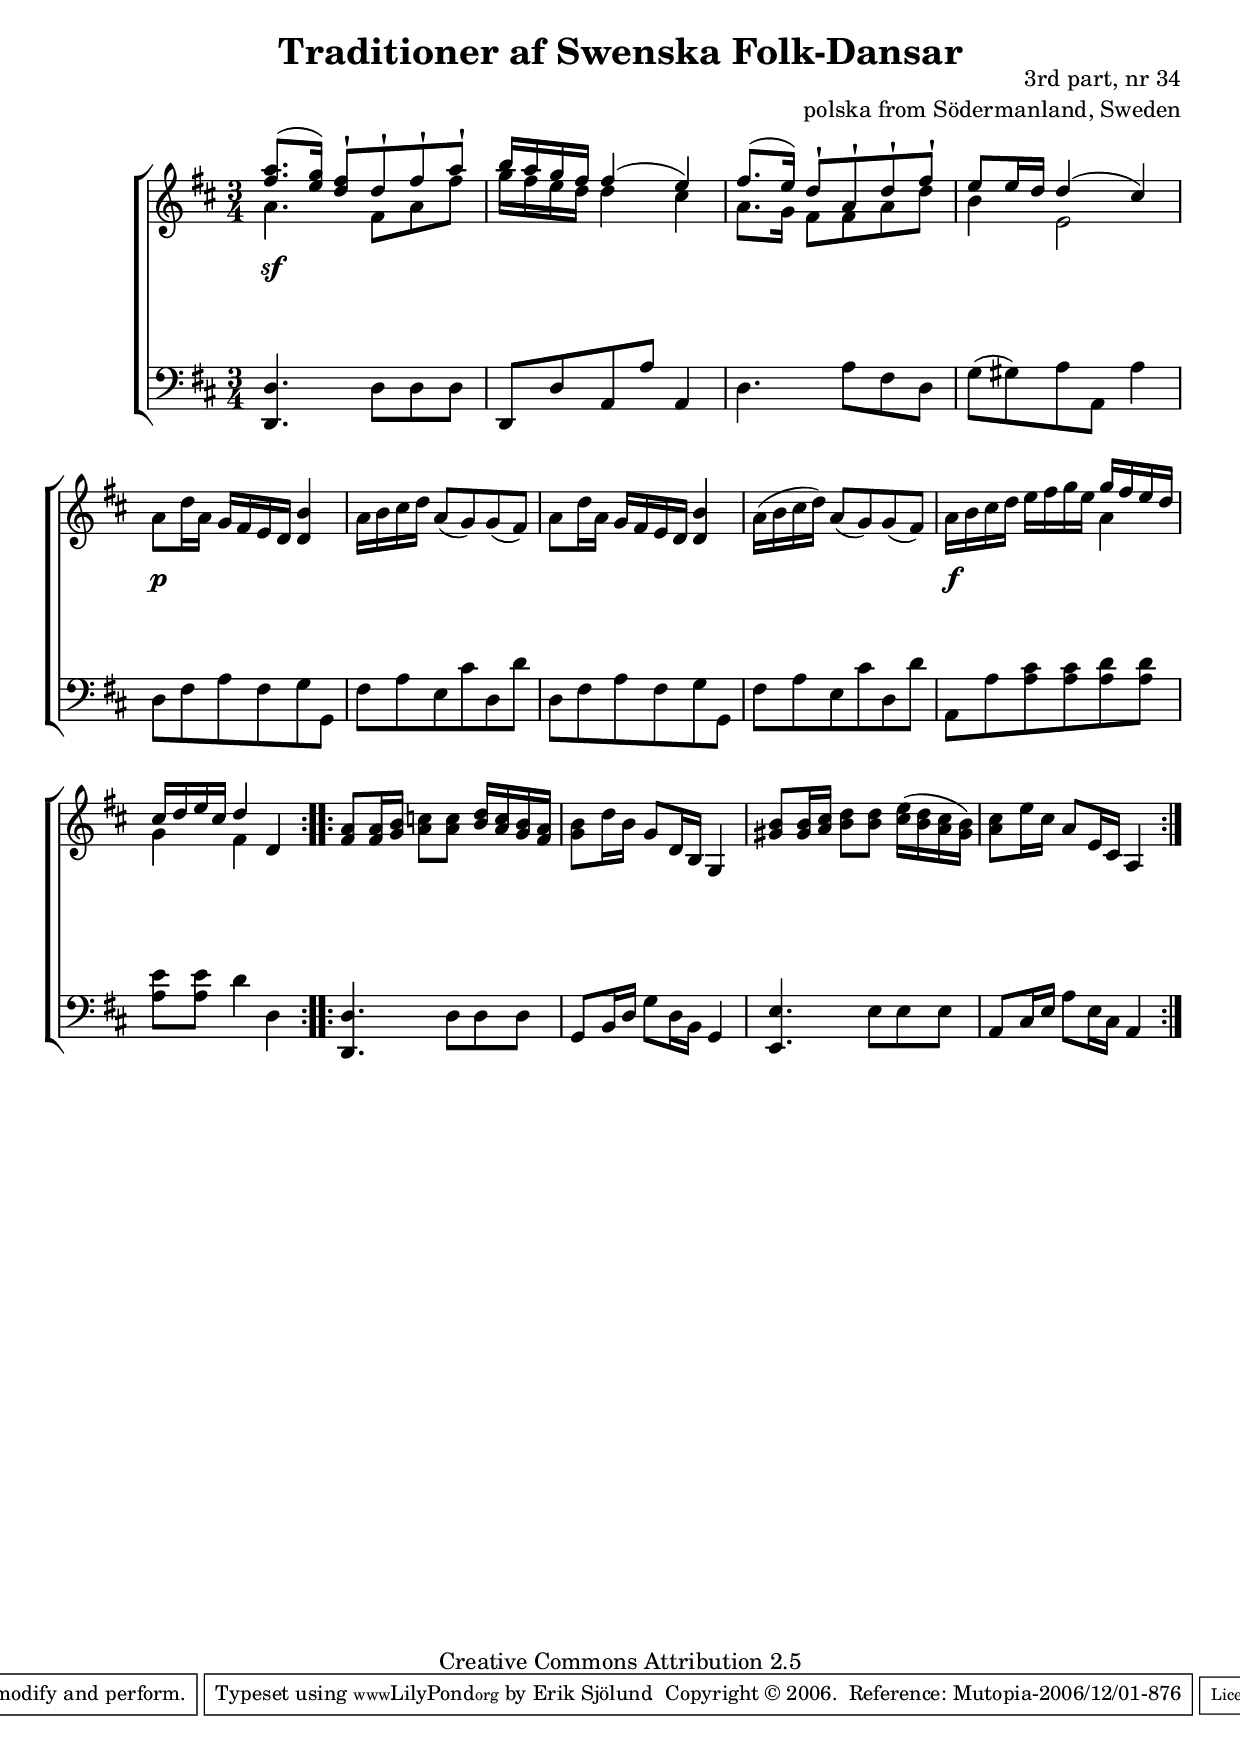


\header {
    title = "Traditioner af Swenska Folk-Dansar"
    opus = \markup {
         \column  {
          \right-align  "3rd part, nr 34"
   \right-align "polska from Södermanland, Sweden" 
}
 } 
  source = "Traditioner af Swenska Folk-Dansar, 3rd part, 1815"



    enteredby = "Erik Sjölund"
				% mutopia headers.

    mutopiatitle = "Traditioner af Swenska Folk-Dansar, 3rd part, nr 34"

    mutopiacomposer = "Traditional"
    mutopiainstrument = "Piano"
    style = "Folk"
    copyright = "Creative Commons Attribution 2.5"
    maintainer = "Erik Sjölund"
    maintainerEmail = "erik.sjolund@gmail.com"




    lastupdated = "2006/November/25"
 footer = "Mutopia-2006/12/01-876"
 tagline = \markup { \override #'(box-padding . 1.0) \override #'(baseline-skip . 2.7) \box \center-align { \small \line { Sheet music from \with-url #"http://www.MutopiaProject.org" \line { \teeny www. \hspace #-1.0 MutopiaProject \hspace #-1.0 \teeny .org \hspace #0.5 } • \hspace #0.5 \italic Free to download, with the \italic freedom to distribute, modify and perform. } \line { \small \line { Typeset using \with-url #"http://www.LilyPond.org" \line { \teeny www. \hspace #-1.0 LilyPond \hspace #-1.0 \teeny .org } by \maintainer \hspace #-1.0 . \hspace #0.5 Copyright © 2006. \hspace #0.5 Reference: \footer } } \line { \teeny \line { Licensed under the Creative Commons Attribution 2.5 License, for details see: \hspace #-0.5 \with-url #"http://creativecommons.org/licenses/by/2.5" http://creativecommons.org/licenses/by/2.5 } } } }
  }




     \version "2.8.5"









global={
  \key d \major
  \time 3/4
}
    
upper =  {
  \global
\repeat volta 2 {
<< {	<fis'' a''>8.( <e'' g''>16) <d'' fis''>8 \staccatissimo d'' \staccatissimo fis'' \staccatissimo  a'' \staccatissimo |
	b''16 a'' g'' fis'' fis''4( e'') |
	fis''8.( e''16) d''8 \staccatissimo  a' \staccatissimo  d'' \staccatissimo fis'' \staccatissimo |
	e'' e''16 d'' d''4( cis'') } \\ {
a'4. fis'8 a'8 fis''8  g''16  fis'' e'' d'' d''4 cis'' a'8. g'16 fis'8 fis'8 a'8 d''8 b'4 e'2

} >>
%5
	a'8 d''16 a' g' fis' e' d' <d' b'>4 |
	a'16 b' cis'' d'' a'8( g') g'( fis') |
	a' d''16 a' g' fis' e' d' <d' b'>4 |
	a'16( b' cis'' d'') a'8( g') g'( fis') |
	a'16 b' cis'' d'' e'' fis'' g'' e'' << { g'' fis'' e'' d'' |
%10
	cis'' d'' e'' cis'' d''4  } \\ { a'4 g'4 fis'4 } >> d'4
}
\repeat volta 2 {
	<fis' a'>8 <fis' a'>16 <g' b'> <a' c''>8 <a' c''> <b' d''>16 <a' c''> <g' b'> <fis' a'> |
	<g' b'>8 d''16 b' g'8 d'16 b g4 |
	<gis' b'>8 <gis' b'>16 <a' cis''> <b' d''>8 <b' d''> <cis'' e''>16( <b' d''> <a' cis''> <gis' b'>) |
	<a' cis''>8 e''16 cis'' a'8 e'16 cis' a4

}
}
     
lower =  {
  \global \clef bass
\repeat volta 2 {
	<d, d>4. d8 d d |
	d, d a, a a,4 |
	d4. a8 fis d |
	g( gis) a a, a4 |\break
%5
	d8 fis a fis g g, |
	fis a e cis' d d' |
	d fis a fis g g, |
	fis a e cis' d d' |

% note: the original source is unclear in the next bar
% It is hard to see which notes are meant / Erik Sjolund
	a, a <a cis'> <a cis'> <a d'> <a d'> | \break
%10
	<a e'> <a e'> d'4 d |
}
\repeat volta 2 {
	<d, d>4. d8 d d |
	g, b,16 d g8 d16 b, g,4 |
	<e, e>4. e8 e e |
	a, cis16 e a8 e16 cis a,4 

}
}

dynamics = {
\repeat volta 2 {
s4 \sf s4 s4
s2.*3
s4 \p s4 s4 
s2.*3
s16 \f s16 s16 s16 s4 s4
s2.
}
\repeat volta 2 {

s2.*4

}
}



\score {
  \new PianoStaff \with{systemStartDelimiter = #'SystemStartBracket } <<
    \new Staff = "upper" \upper
    \new Dynamics = "dynamics" \dynamics
    \new Staff = "lower" <<
      \clef bass
      \lower
    >>
  >>

  \layout {
    \context {
      \type "Engraver_group"
      \name Dynamics
      \alias Voice % So that \cresc works, for example.
      \consists "Output_property_engraver"
%      \override VerticalAxisGroup #'minimum-Y-extent = #'(-1 . 1)
      \consists "Piano_pedal_engraver"
      \consists "Script_engraver"
      \consists "Dynamic_engraver"
      \consists "Text_engraver"
      \override TextScript #'font-size = #2
      \override TextScript #'font-shape = #'italic

      \override DynamicText #'extra-offset = #'(0 . 2.5)
      \override Hairpin #'extra-offset = #'(0 . 2.5)


      \consists "Skip_event_swallow_translator"
      \consists "Axis_group_engraver"
    }
    \context {\Score \remove "Bar_number_engraver"}
    \context {
      \PianoStaff
      \accepts Dynamics
   \override VerticalAlignment #'forced-distance = #7
  \override SpanBar #'transparent = ##t

    }
  }
}

          


mididynamics = { \dynamics } 
midiupper = { \upper }
midilower = { \lower }

          




\score {
  \unfoldRepeats
  \new PianoStaff <<
    \new Staff = "upper" <<  \midiupper  \mididynamics >>
    \new Staff = "lower" <<  \midilower  \mididynamics >>
  >>
  \midi {
    \context {
      \type "Performer_group"
      \name Dynamics
      \consists "Piano_pedal_performer"
    }
    \context {
      \PianoStaff
      \accepts Dynamics
    }
 \tempo 4=100    
  }
}






  


